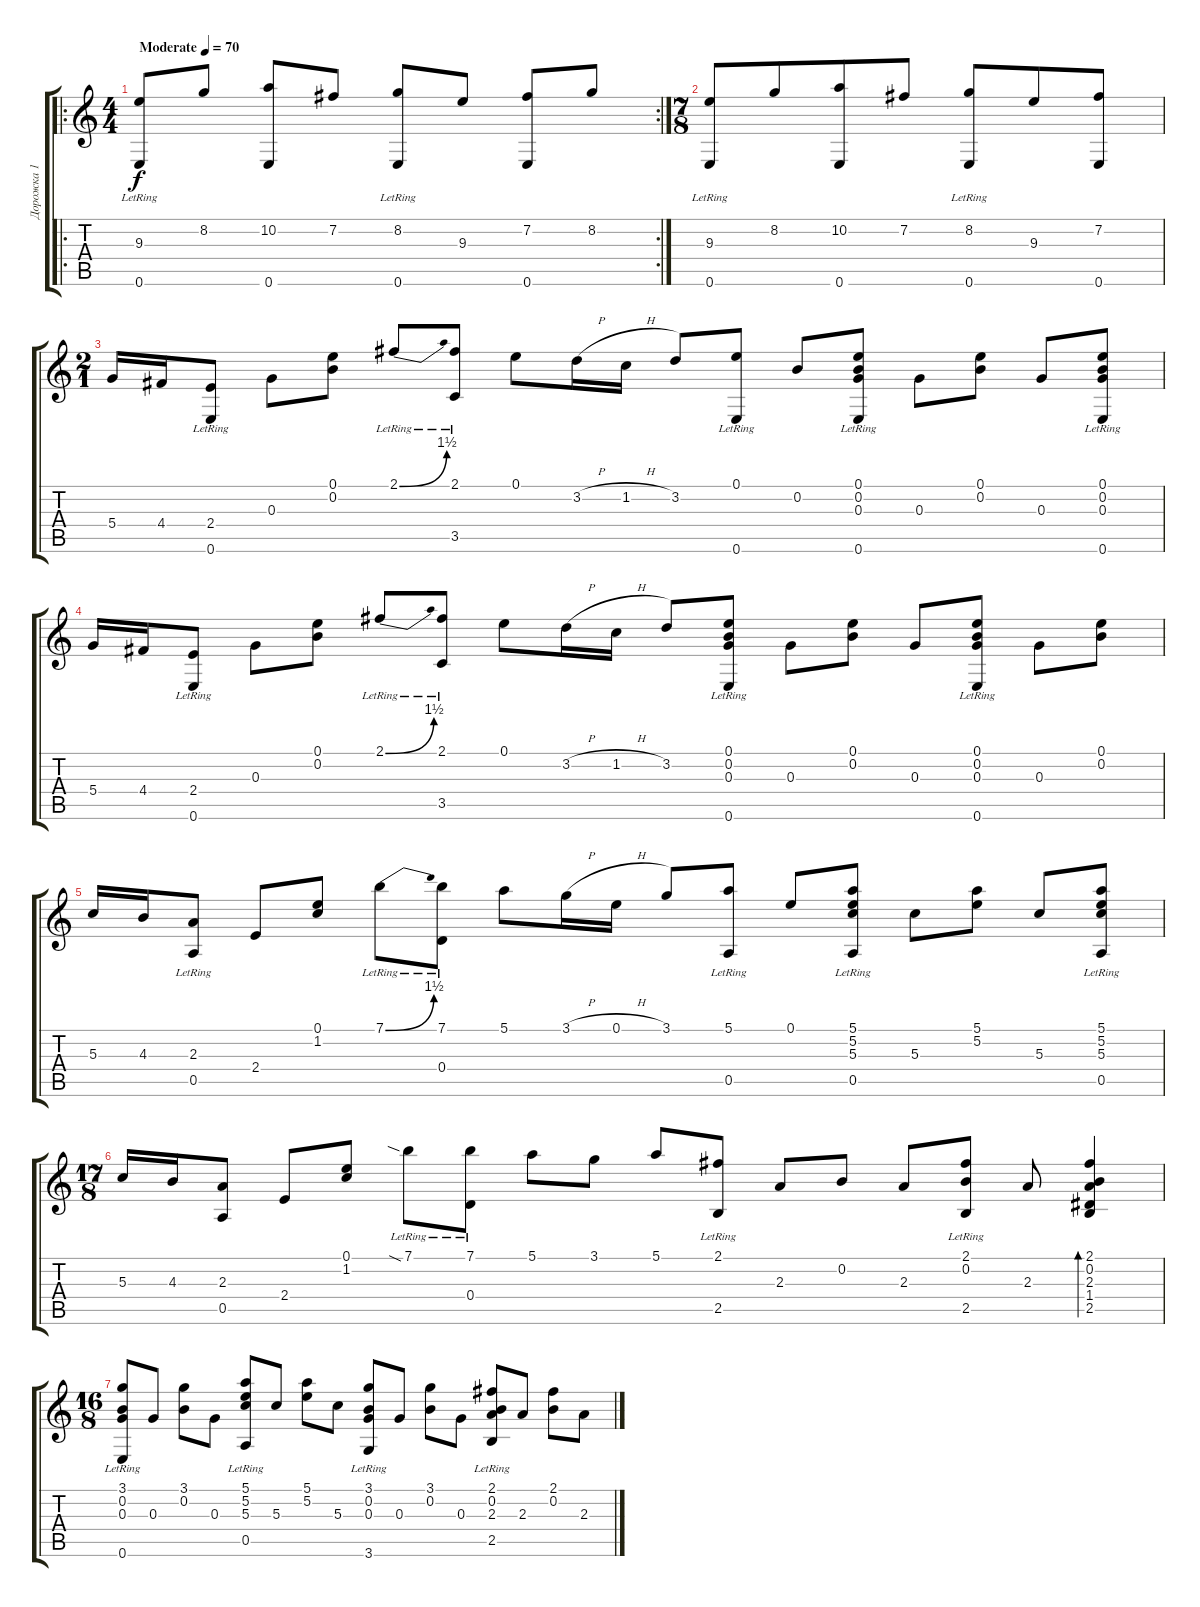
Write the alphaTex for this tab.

\track ("Дорожка 1" "Дорожка 1") {instrument acousticguitarsteel}
\staff {score tabs}
\tuning (E4 B3 G3 D3 A2 E2) {hide}
\ro
\rc 2
\ts (4 4)
\tempo (70 "Moderate")
\clef g2
\ks c
(9.3 0.6{lr}).8{dy f instrument acousticguitarsteel} 8.2.8 (10.2 0.6).8 7.2.8 (8.2 0.6{lr}).8 9.3.8 (7.2 0.6).8 8.2.8 |
\ts (7 8)
(9.3 0.6{lr}).8 8.2.8 (10.2 0.6).8 7.2.8 (8.2 0.6{lr}).8 9.3.8 (7.2 0.6).8 |
\ts (2 1)
5.4.16 4.4.16 (2.4 0.6{lr}).8 0.3.8 (0.1 0.2).8 2.1{be (bend 0 0 60 6) lr}.8 (2.1 3.5{lr}).8 0.1.8 3.2{h}.16 1.2{h}.16 3.2.8 (0.1 0.6{lr}).8 0.2.8 (0.1 0.2 0.3 0.6{lr}).8 0.3.8 (0.1 0.2).8 0.3.8 (0.1 0.2 0.3 0.6{lr}).8 |
5.4.16 4.4.16 (2.4 0.6{lr}).8 0.3.8 (0.1 0.2).8 2.1{be (bend 0 0 60 6) lr}.8 (2.1 3.5{lr}).8 0.1.8 3.2{h}.16 1.2{h}.16 3.2.8 (0.1 0.2 0.3 0.6{lr}).8 0.3.8 (0.1 0.2).8 0.3.8 (0.1 0.2 0.3 0.6{lr}).8 0.3.8 (0.1 0.2).8 |
5.3.16 4.3.16 (2.3 0.5{lr}).8 2.4.8 (0.1 1.2).8 7.1{be (bend 0 0 60 6) lr}.8 (7.1 0.4{lr}).8 5.1.8 3.1{h}.16 0.1{h}.16 3.1.8 (5.1 0.5{lr}).8 0.1.8 (5.1 5.2 5.3 0.5{lr}).8 5.3.8 (5.1 5.2).8 5.3.8 (5.1 5.2 5.3 0.5{lr}).8 |
\ts (17 8)
5.3.16 4.3.16 (2.3 0.5).8 2.4.8 (0.1 1.2).8 7.1{sia lr}.8 (7.1 0.4{lr}).8 5.1.8 3.1.8 5.1.8 (2.1 2.5{lr}).8 2.3.8 0.2.8 2.3.8 (2.1 0.2 2.5{lr}).8 2.3.8 (2.1 0.2 2.3 1.4 2.5).4{bd 60} |
\ts (16 8)
(3.1 0.2 0.3 0.6{lr}).8 0.3.8 (3.1 0.2).8 0.3.8 (5.1 5.2 5.3 0.5{lr}).8 5.3.8 (5.1 5.2).8 5.3.8 (3.1 0.2 0.3 3.6{lr}).8 0.3.8 (3.1 0.2).8 0.3.8 (2.1 0.2 2.3 2.5{lr}).8 2.3.8 (2.1 0.2).8 2.3.8
